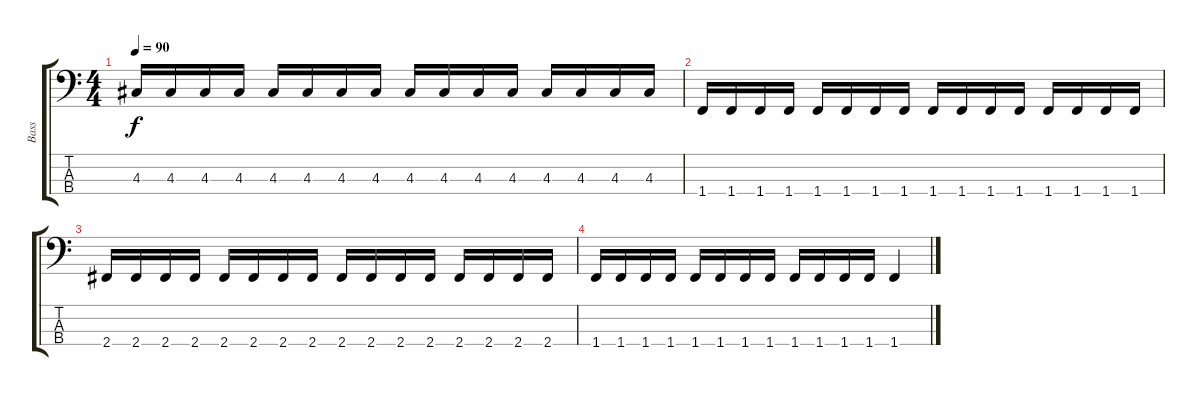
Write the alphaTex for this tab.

\track ("Bass" "Bass") {instrument electricbassfinger}
\staff {score tabs}
\tuning (G2 D2 A1 E1) {hide}
\ts (4 4)
\tempo 90
\clef f4
\ks c
4.3.16{dy f} 4.3.16 4.3.16 4.3.16 4.3.16 4.3.16 4.3.16 4.3.16 4.3.16 4.3.16 4.3.16 4.3.16 4.3.16 4.3.16 4.3.16 4.3.16 |
1.4.16 1.4.16 1.4.16 1.4.16 1.4.16 1.4.16 1.4.16 1.4.16 1.4.16 1.4.16 1.4.16 1.4.16 1.4.16 1.4.16 1.4.16 1.4.16 |
2.4.16 2.4.16 2.4.16 2.4.16 2.4.16 2.4.16 2.4.16 2.4.16 2.4.16 2.4.16 2.4.16 2.4.16 2.4.16 2.4.16 2.4.16 2.4.16 |
1.4.16 1.4.16 1.4.16 1.4.16 1.4.16 1.4.16 1.4.16 1.4.16 1.4.16 1.4.16 1.4.16 1.4.16 1.4.4
